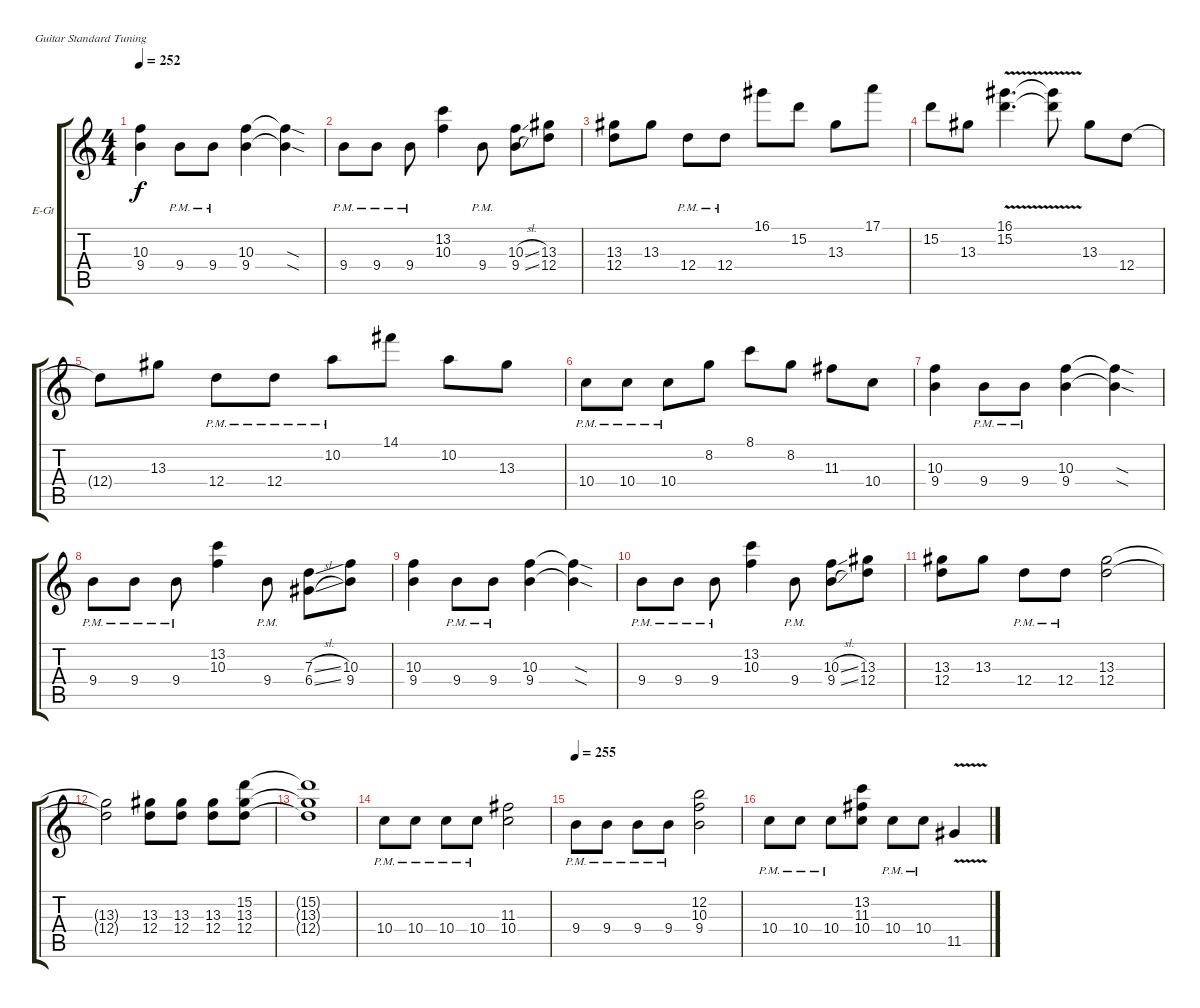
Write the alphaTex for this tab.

\bracketExtendMode groupsimilarinstruments
\firstSystemTrackNameOrientation horizontal
\otherSystemsTrackNameOrientation horizontal
\track ("Gtr. 1 - Paul" "E-Gt") {instrument distortionguitar}
\staff {score tabs}
\tuning (E4 B3 G3 D3 A2 E2)
\ts (4 4)
\tempo 252
\clef g2
\ks c
(10.3 9.4).4{dy f} 9.4{pm}.8 9.4{pm}.8 (10.3 9.4).4 (10.3{sod t} 9.4{sod t}).4 |
9.4{pm}.8 9.4{pm}.8 9.4{pm}.8 (13.2 10.3).4 9.4{pm}.8 (10.3{sl} 9.4{sl}).8 (13.3 12.4).8 |
(13.3 12.4).8 13.3.8 12.4{pm}.8 12.4{pm}.8 16.1.8 15.2.8 13.3.8 17.1.8 |
15.2.8 13.3.8 (16.1 15.2{v}).4{d} (16.1{t} 15.2{t}).8 13.3.8 12.4.8 |
12.4{t}.8 13.3.8 12.4{pm}.8 12.4{pm}.8 10.2{pm}.8 14.1.8 10.2.8 13.3.8 |
10.4{pm}.8 10.4{pm}.8 10.4{pm}.8 8.2.8 8.1.8 8.2.8 11.3.8 10.4.8 |
(10.3 9.4).4 9.4{pm}.8 9.4{pm}.8 (10.3 9.4).4 (10.3{sod t} 9.4{sod t}).4 |
9.4{pm}.8 9.4{pm}.8 9.4{pm}.8 (13.2 10.3).4 9.4{pm}.8 (7.3{sl} 6.4{sl}).8 (10.3 9.4).8 |
(10.3 9.4).4 9.4{pm}.8 9.4{pm}.8 (10.3 9.4).4 (10.3{sod t} 9.4{sod t}).4 |
9.4{pm}.8 9.4{pm}.8 9.4{pm}.8 (13.2 10.3).4 9.4{pm}.8 (10.3{sl} 9.4{sl}).8 (13.3 12.4).8 |
(13.3 12.4).8 13.3.8 12.4{pm}.8 12.4{pm}.8 (13.3 12.4).2 |
(13.3{t} 12.4{t}).2 (13.3 12.4).8 (13.3 12.4).8 (13.3 12.4).8 (15.2 13.3 12.4).8 |
(15.2{t} 13.3{t} 12.4{t}).1 |
10.4{pm}.8 10.4{pm}.8 10.4{pm}.8 10.4{pm}.8 (11.3 10.4).2 |
\tempo 255
9.4{pm}.8 9.4{pm}.8 9.4{pm}.8 9.4{pm}.8 (12.2 10.3 9.4).2 |
10.4{pm}.8 10.4{pm}.8 10.4{pm}.8 (13.2 11.3 10.4).8 10.4{pm}.8 10.4{pm}.8 11.5{v}.4
